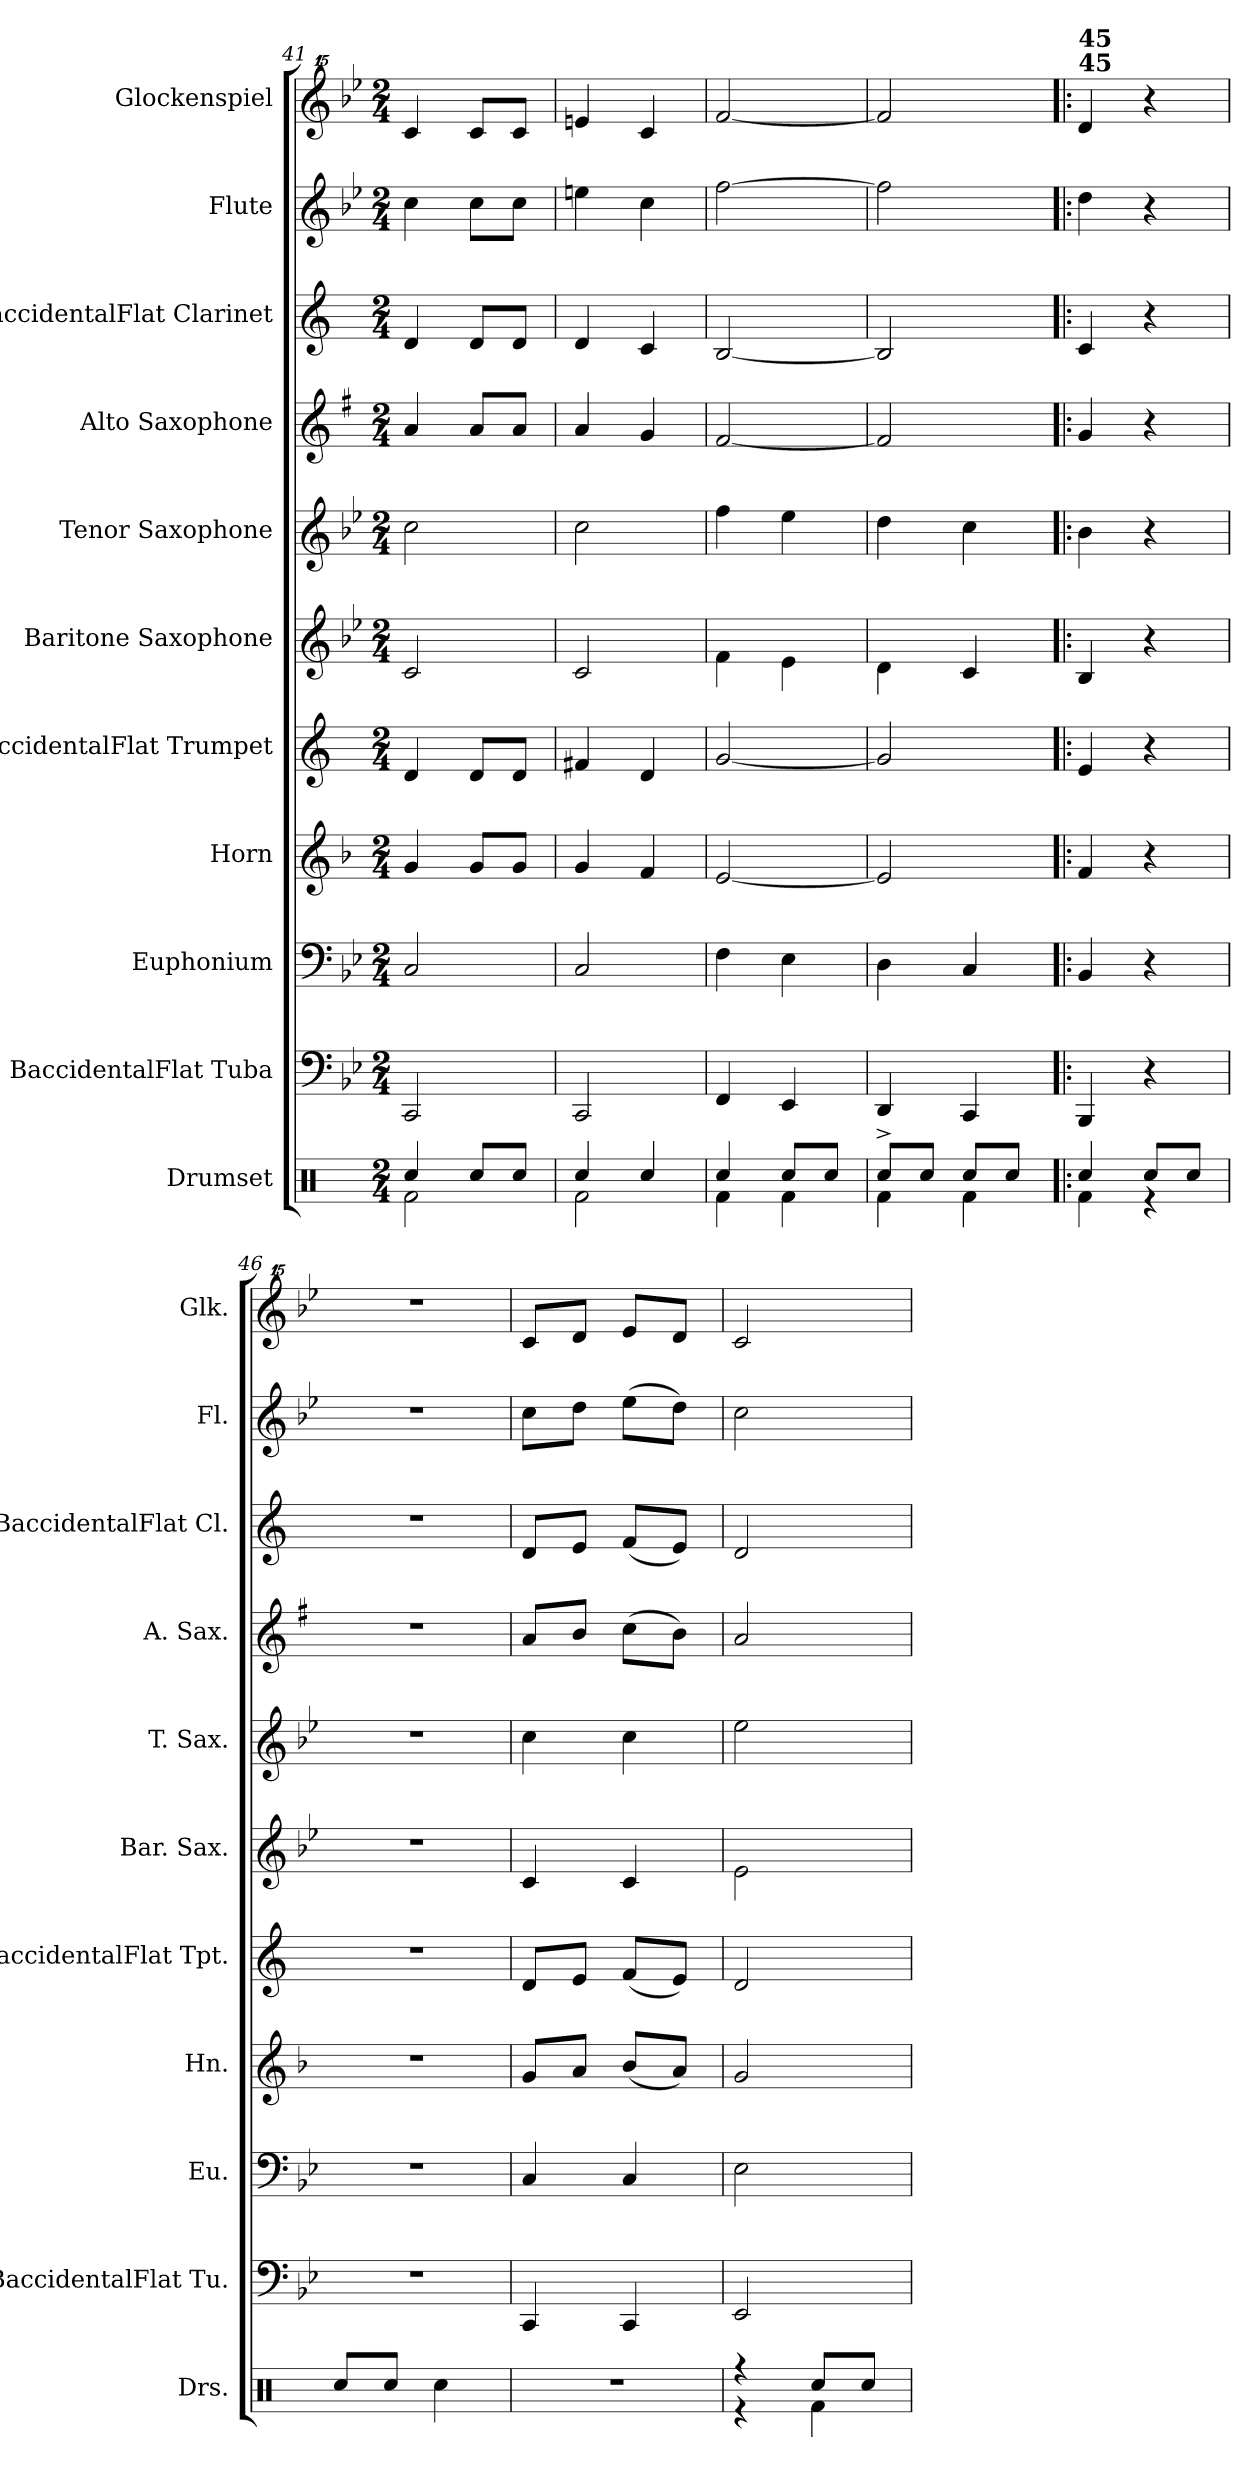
**kern	**kern	**kern	**kern	**kern	**kern	**kern	**kern	**kern	**kern	**kern
*part11	*part10	*part9	*part8	*part7	*part6	*part5	*part4	*part3	*part2	*part1
*staff11	*staff10	*staff9	*staff8	*staff7	*staff6	*staff5	*staff4	*staff3	*staff2	*staff1
*I"Drumset	*I"BaccidentalFlat Tuba	*I"Euphonium	*I"Horn	*I"BaccidentalFlat Trumpet	*I"Baritone Saxophone	*I"Tenor Saxophone	*I"Alto Saxophone	*I"BaccidentalFlat Clarinet	*I"Flute	*I"Glockenspiel
*I'Drs.	*I'BaccidentalFlat Tu.	*I'Eu.	*I'Hn.	*I'BaccidentalFlat Tpt.	*I'Bar. Sax.	*I'T. Sax.	*I'A. Sax.	*I'BaccidentalFlat Cl.	*I'Fl.	*I'Glk.
!!LO:PB:g=z
*clefX	*clefF4	*clefF4	*clefG2	*clefG2	*clefG2	*clefG2	*clefG2	*clefG2	*clefG2	*clefG^^2
*	*	*	*ITrd4c7	*ITrd1c2	*ITrd12c21	*ITrd8c14	*ITrd5c9	*ITrd1c2	*	*
*k[]	*k[b-e-]	*k[b-e-]	*k[b-e-]	*k[b-e-]	*k[b-e-]	*k[b-e-]	*k[b-e-]	*k[b-e-]	*k[b-e-]	*k[b-e-]
*M2/4	*M2/4	*M2/4	*M2/4	*M2/4	*M2/4	*M2/4	*M2/4	*M2/4	*M2/4	*M2/4
=41	=41	=41	=41	=41	=41	=41	=41	=41	=41	=41
*^	*	*	*	*	*	*	*	*	*	*
4Rcc/	2Rf\	2CC/	2C/	4c/	4c/	2C/	2c\	4c/	4c/	4cc\	4ccc/
8Rcc/L	.	.	.	8c/L	8c/L	.	.	8c/L	8c/L	8cc\L	8ccc/L
8Rcc/J	.	.	.	8c/J	8c/J	.	.	8c/J	8c/J	8cc\J	8ccc/J
=42	=42	=42	=42	=42	=42	=42	=42	=42	=42	=42	=42
4Rcc/	2Rf\	2CC/	2C/	4c/	4en/	2C/	2c\	4c/	4c/	4een\	4eeen/
4Rcc/	.	.	.	4B-/	4c/	.	.	4B-/	4B-/	4cc\	4ccc/
=43	=43	=43	=43	=43	=43	=43	=43	=43	=43	=43	=43
4Rcc/	4Rf\	4FF/	4F\	[2A/	[2f/	4F\	4f\	[2A/	[2A/	[2ff\	[2fff/
8Rcc/L	4Rf\	4EE-/	4E-\	.	.	4E-\	4e-\	.	.	.	.
8Rcc/J	.	.	.	.	.	.	.	.	.	.	.
=44	=44	=44	=44	=44	=44	=44	=44	=44	=44	=44	=44
8Rcc^/L	4Rf\	4DD/	4D\	2A/]	2f/]	4D\	4d\	2A/]	2A/]	2ff\]	2fff/]
8Rcc/J	.	.	.	.	.	.	.	.	.	.	.
8Rcc/L	4Rf\	4CC/	4C/	.	.	4C/	4c\	.	.	.	.
8Rcc/J	.	.	.	.	.	.	.	.	.	.	.
=45!|:	=45!|:	=45!|:	=45!|:	=45!|:	=45!|:	=45!|:	=45!|:	=45!|:	=45!|:	=45!|:	=45!|:
!	!	!	!	!	!	!	!	!	!	!	!LO:TX:a:B:t=45
!	!	!	!	!	!	!	!	!	!	!	!LO:TX:a:B:t=45
4Rcc/	4Rf\	4BBB-/	4BB-/	4B-/	4d/	4BB-/	4B-\	4B-/	4B-/	4dd\	4ddd/
8Rcc/L	4r	4r	4r	4r	4r	4r	4r	4r	4r	4r	4r
8Rcc/J	.	.	.	.	.	.	.	.	.	.	.
*v	*v	*	*	*	*	*	*	*	*	*	*
=46	=46	=46	=46	=46	=46	=46	=46	=46	=46	=46
8Rcc/L	2r	2r	2r	2r	2r	2r	2r	2r	2r	2r
8Rcc/J	.	.	.	.	.	.	.	.	.	.
4Rcc\	.	.	.	.	.	.	.	.	.	.
=47	=47	=47	=47	=47	=47	=47	=47	=47	=47	=47
2r	4CC/	4C/	8c/L	8c/L	4C/	4c\	8c/L	8c/L	8cc\L	8ccc/L
.	.	.	8d/J	8d/J	.	.	8d/J	8d/J	8dd\J	8ddd/J
.	4CC/	4C/	(8e-/L	(8e-/L	4C/	4c\	(8e-\L	(8e-/L	(8ee-\L	8eee-/L
.	.	.	8d/J)	8d/J)	.	.	8d\J)	8d/J)	8dd\J)	8ddd/J
=48	=48	=48	=48	=48	=48	=48	=48	=48	=48	=48
*^	*	*	*	*	*	*	*	*	*	*
4r	4r	2EE-/	2E-\	2c/	2c/	2E-\	2e-\	2c/	2c/	2cc\	2ccc/
8Rcc/L	4Rf\	.	.	.	.	.	.	.	.	.	.
8Rcc/J	.	.	.	.	.	.	.	.	.	.	.
*v	*v	*	*	*	*	*	*	*	*	*	*
=	=	=	=	=	=	=	=	=	=	=
*-	*-	*-	*-	*-	*-	*-	*-	*-	*-	*-
